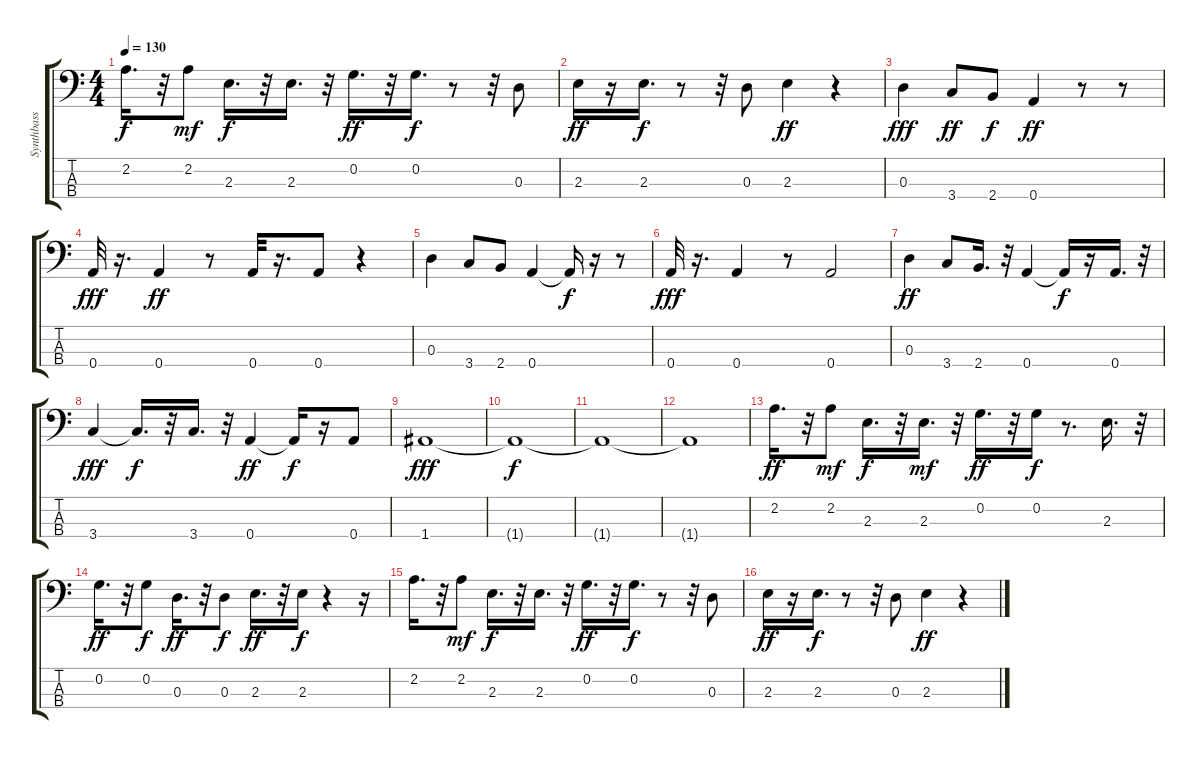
\track ("Synthbass" "Synthbass") {instrument synthbass1}
\staff {score tabs}
\tuning (C-1 G2 D2 A1) {hide}
\ts (4 4)
\tempo 130
\clef f4
\ks c
2.2.16{d dy f} r.32 2.2.8{dy mf} 2.3.16{d dy f} r.32 2.3.16{d} r.32 0.2.16{d dy ff} r.32 0.2.16{d dy f} r.8 r.32 0.3.8 |
2.3.16{dy ff} r.16 2.3.16{d dy f} r.8 r.32 0.3.8 2.3.4{dy ff} r.4 |
0.3.4{dy fff} 3.4.8{dy ff} 2.4.8{dy f} 0.4.4{dy ff} r.8 r.8 |
0.4.32{dy fff} r.16{d} 0.4.4{dy ff} r.8 0.4.32 r.16{d} 0.4.8 r.4 |
0.3.4 3.4.8 2.4.8 0.4.4 0.4{t}.16{dy f} r.16 r.8 |
0.4.32{dy fff} r.16{d} 0.4.4 r.8 0.4.2 |
0.3.4{dy ff} 3.4.8 2.4.16{d} r.32 0.4.4 0.4{t}.16{dy f} r.16 0.4.16{d} r.32 |
3.4.4{dy fff} 3.4{t}.16{d dy f} r.32 3.4.16{d} r.32 0.4.4{dy ff} 0.4{t}.16{dy f} r.16 0.4.8 |
1.4.1{dy fff} |
1.4{t}.1{dy f} |
1.4{t}.1 |
1.4{t}.1 |
2.2.16{d dy ff} r.32 2.2.8{dy mf} 2.3.16{d dy f} r.32 2.3.16{d dy mf} r.32 0.2.16{d dy ff} r.32 0.2.16{dy f} r.8{d} 2.3.16{d} r.32 |
0.2.16{d dy ff} r.32 0.2.8{dy f} 0.3.16{d dy ff} r.32 0.3.8{dy f} 2.3.16{d dy ff} r.32 2.3.16{dy f} r.4 r.16 |
2.2.16{d} r.32 2.2.8{dy mf} 2.3.16{d dy f} r.32 2.3.16{d} r.32 0.2.16{d dy ff} r.32 0.2.16{d dy f} r.8 r.32 0.3.8 |
2.3.16{dy ff} r.16 2.3.16{d dy f} r.8 r.32 0.3.8 2.3.4{dy ff} r.4
